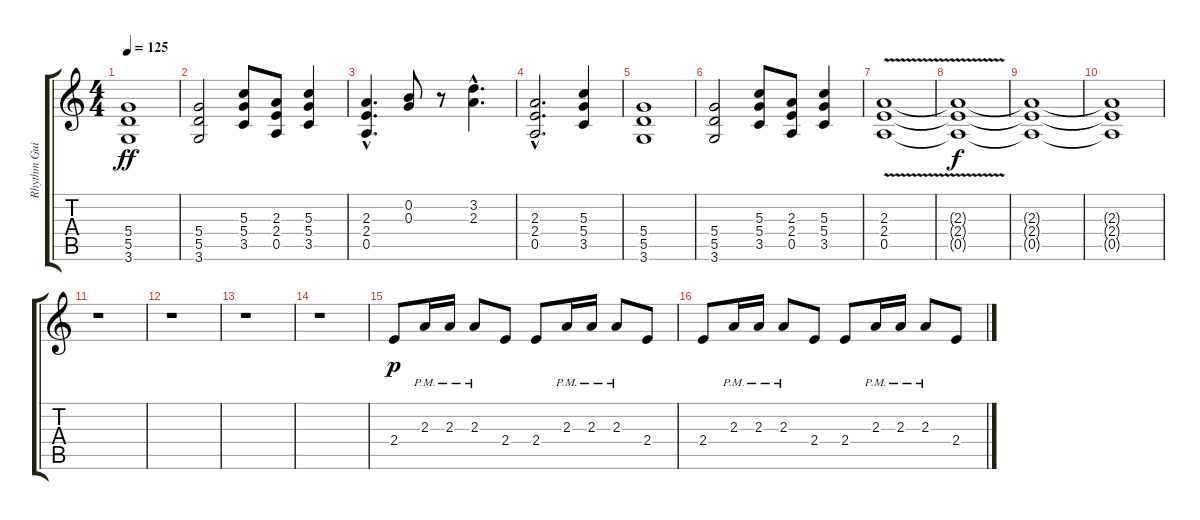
\track ("Rhythm Guitar" "Rhythm Gui") {instrument distortionguitar}
\staff {score tabs}
\tuning (E4 B3 G3 D3 A2 E2) {hide}
\ts (4 4)
\tempo 125
\clef g2
\ks c
(5.4 5.5 3.6).1{dy ff} |
(5.4 5.5 3.6).2 (5.3 5.4 3.5).8 (2.3 2.4 0.5).8 (5.3 5.4 3.5).4 |
(2.3{hac} 2.4{hac} 0.5{hac}).4{d} (0.2 0.3).8 r.8 (3.2{hac} 2.3{hac}).4{d} |
(2.3{hac} 2.4{hac} 0.5{hac}).2{d} (5.3 5.4 3.5).4 |
(5.4 5.5 3.6).1 |
(5.4 5.5 3.6).2 (5.3 5.4 3.5).8 (2.3 2.4 0.5).8 (5.3 5.4 3.5).4 |
(2.3{v} 2.4{v} 0.5{v}).1{volume 0} |
(2.3{t} 2.4{t} 0.5{t}).1{dy f} |
(2.3{t} 2.4{t} 0.5{t}).1 |
(2.3{t} 2.4{t} 0.5{t}).1 |
r.1 |
r.1 |
r.1 |
r.1 |
2.4.8{dy p volume 16} 2.3{pm}.16 2.3{pm}.16 2.3{pm}.8 2.4.8 2.4.8 2.3{pm}.16 2.3{pm}.16 2.3{pm}.8 2.4.8 |
2.4.8 2.3{pm}.16 2.3{pm}.16 2.3{pm}.8 2.4.8 2.4.8 2.3{pm}.16 2.3{pm}.16 2.3{pm}.8 2.4.8
